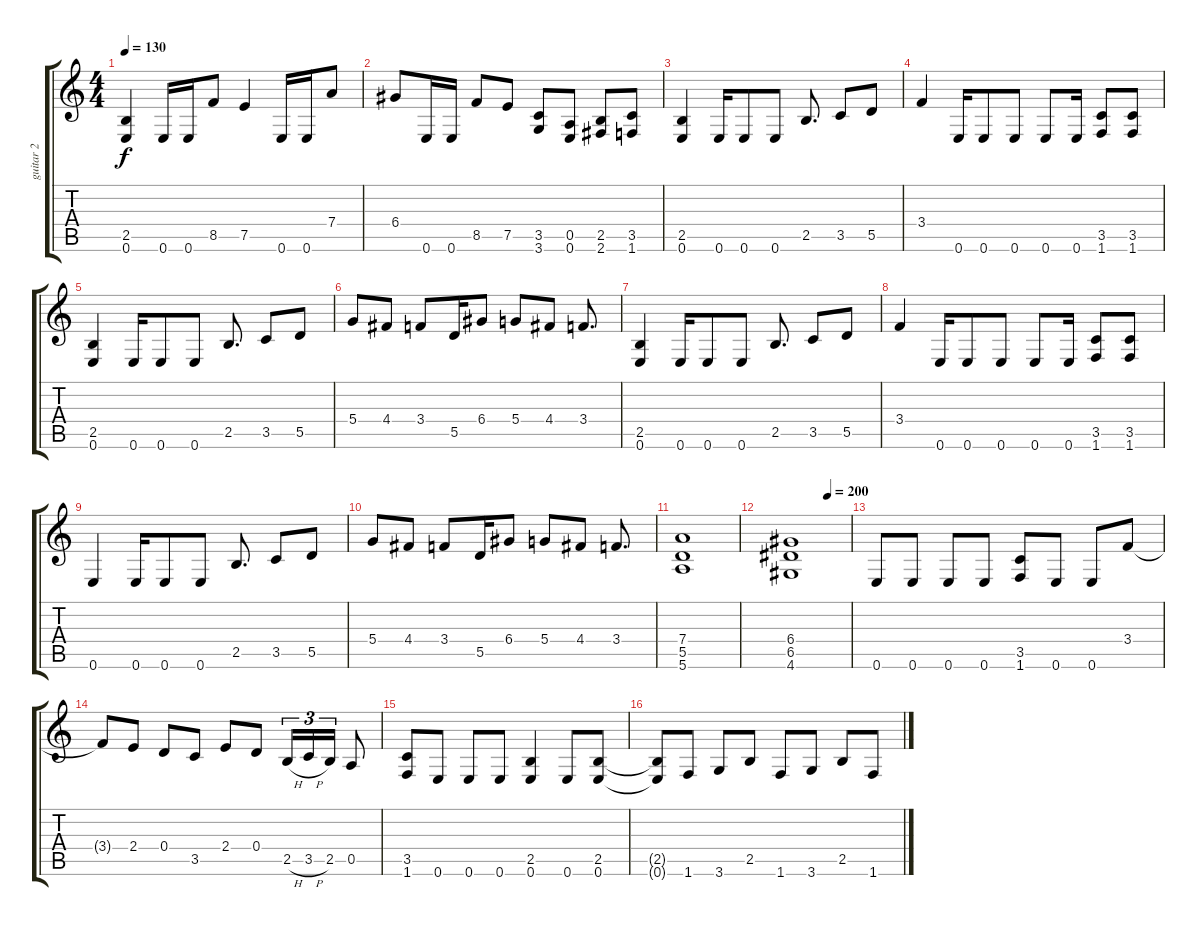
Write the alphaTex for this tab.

\track ("guitar 2" "guitar 2") {instrument distortionguitar}
\staff {score tabs}
\tuning (E4 B3 G3 D3 A2 E2) {hide}
\ts (4 4)
\tempo 130
\clef g2
\ks c
(2.5 0.6).4{dy f} 0.6.16 0.6.16 8.5.8 7.5.4 0.6.16 0.6.16 7.4.8 |
6.4.8 0.6.16 0.6.16 8.5.8 7.5.8 (3.5 3.6).8 (0.5 0.6).8 (2.5 2.6).8 (3.5 1.6).8 |
(2.5 0.6).4 0.6.16 0.6.8 0.6.8 2.5.8{d} 3.5.8 5.5.8 |
3.4.4 0.6.16 0.6.8 0.6.8 0.6.8 0.6.16 (3.5 1.6).8 (3.5 1.6).8 |
(2.5 0.6).4 0.6.16 0.6.8 0.6.8 2.5.8{d} 3.5.8 5.5.8 |
5.4.8 4.4.8 3.4.8 5.5.16 6.4.8 5.4.8 4.4.8 3.4.8{d} |
(2.5 0.6).4 0.6.16 0.6.8 0.6.8 2.5.8{d} 3.5.8 5.5.8 |
3.4.4 0.6.16 0.6.8 0.6.8 0.6.8 0.6.16 (3.5 1.6).8 (3.5 1.6).8 |
0.6.4 0.6.16 0.6.8 0.6.8 2.5.8{d} 3.5.8 5.5.8 |
5.4.8 4.4.8 3.4.8 5.5.16 6.4.8 5.4.8 4.4.8 3.4.8{d} |
(7.4 5.5 5.6).1 |
\tempo (200 0.625)
(6.4 6.5 4.6).1 |
0.6.8 0.6.8 0.6.8 0.6.8 (3.5 1.6).8 0.6.8 0.6.8 3.4.8 |
3.4{t}.8 2.4.8 0.4.8 3.5.8 2.4.8 0.4.8 2.5{h}.16{tu (3 2)} 3.5{h}.16{tu (3 2)} 2.5.16{tu (3 2)} 0.5.8 |
(3.5 1.6).8 0.6.8 0.6.8 0.6.8 (2.5 0.6).4 0.6.8 (2.5 0.6).8 |
(2.5{t} 0.6{t}).8 1.6.8 3.6.8 2.5.8 1.6.8 3.6.8 2.5.8 1.6.8
